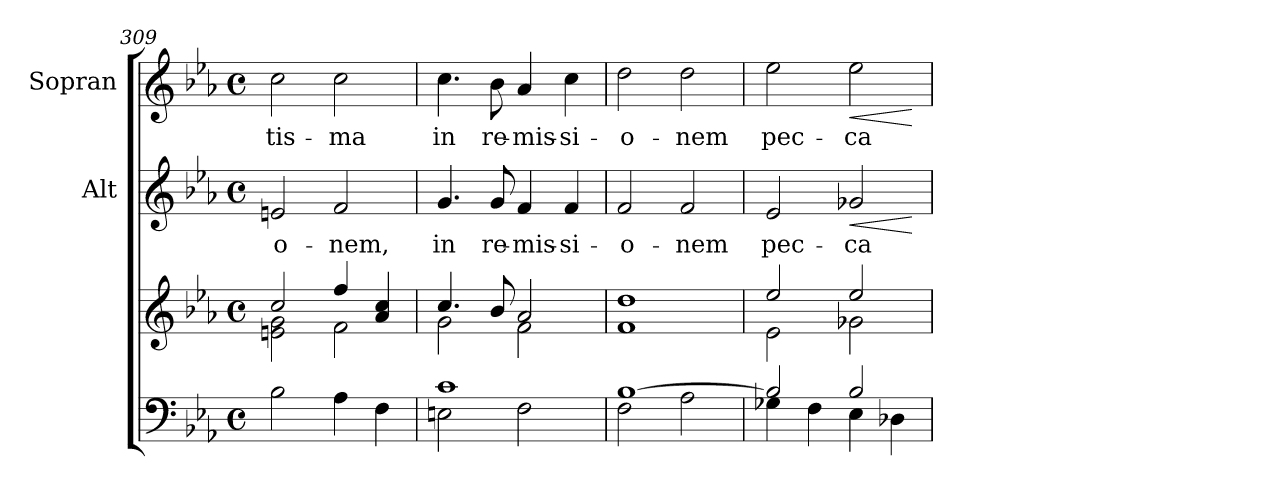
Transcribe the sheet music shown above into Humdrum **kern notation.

**kern	**kern	**kern	**text	**dynam	**kern	**text	**dynam
*part3	*part3	*part2	*part2	*part2	*part1	*part1	*part1
*staff4	*staff3	*staff2	*staff2	*staff2	*staff1	*staff1	*staff1
*	*	*I"Alt	*	*	*I"Sopran	*	*
*	*	*I'A.	*	*	*I'S.	*	*
*clefF4	*clefG2	*clefG2	*	*	*clefG2	*	*
*k[b-e-a-]	*k[b-e-a-]	*k[b-e-a-]	*	*	*k[b-e-a-]	*	*
*E-:	*E-:	*E-:	*	*	*E-:	*	*
*M4/4	*M4/4	*M4/4	*	*	*M4/4	*	*
*met(c)	*met(c)	*met(c)	*	*	*met(c)	*	*
=309	=309	=309	=309	=309	=309	=309	=309
*	*^	*	*	*	*	*	*
!	!	!	!	!LO:LY:b	!	!	!LO:LY:b	!
2B-\	2cc/	2en\ 2g\	2en/	-o-	.	2cc\	-tis-	.
!	!	!	!	!LO:LY:b	!	!	!LO:LY:b	!
4A-\	4ff/	2f\	2f/	-nem,	.	2cc\	-ma	.
4F\	4a-/ 4cc/	.	.	.	.	.	.	.
=310	=310	=310	=310	=310	=310	=310	=310	=310
*^	*	*	*	*	*	*	*	*
!	!	!	!	!	!LO:LY:b	!	!	!LO:LY:b	!
1c	2En\	4.cc/	2g\	4.g/	in	.	4.cc\	in	.
!	!	!	!	!	!LO:LY:b	!	!	!LO:LY:b	!
.	.	8b-/	.	8g/	re-	.	8b-\	re-	.
!	!	!	!	!	!LO:LY:b	!	!	!LO:LY:b	!
.	2F\	2a-/	2f\	4f/	-mis-	.	4a-/	-mis-	.
!	!	!	!	!	!LO:LY:b	!	!	!LO:LY:b	!
.	.	.	.	4f/	-si-	.	4cc\	-si-	.
!!LO:LB:g=z
=311	=311	=311	=311	=311	=311	=311	=311	=311	=311
!	!	!	!	!	!LO:LY:b	!	!	!LO:LY:b	!
[>1B-	2F\	1dd	1f	2f/	-o-	.	2dd\	-o-	.
!	!	!	!	!	!LO:LY:b	!	!	!LO:LY:b	!
.	2A-\	.	.	2f/	-nem	.	2dd\	-nem	.
=312	=312	=312	=312	=312	=312	=312	=312	=312	=312
!	!	!	!	!	!LO:LY:b	!	!	!LO:LY:b	!
2B-/]	4G-X\	2ee-/	2e-\	2e-/	pec-	.	2ee-\	pec-	.
.	4F\	.	.	.	.	.	.	.	.
!	!	!	!	!	!LO:LY:b	!LO:HP:b	!	!LO:LY:b	!LO:HP:b
2B-/	4E-\	2ee-/	2g-X\	2g-X/	-ca-	<	2ee-\	-ca-	<
.	4D-X\	.	.	.	.	.	.	.	.
*v	*v	*	*	*	*	*	*	*	*
*	*v	*v	*	*	*	*	*	*
.	.	.	.	[	.	.	[
=	=	=	=	=	=	=	=
*-	*-	*-	*-	*-	*-	*-	*-
